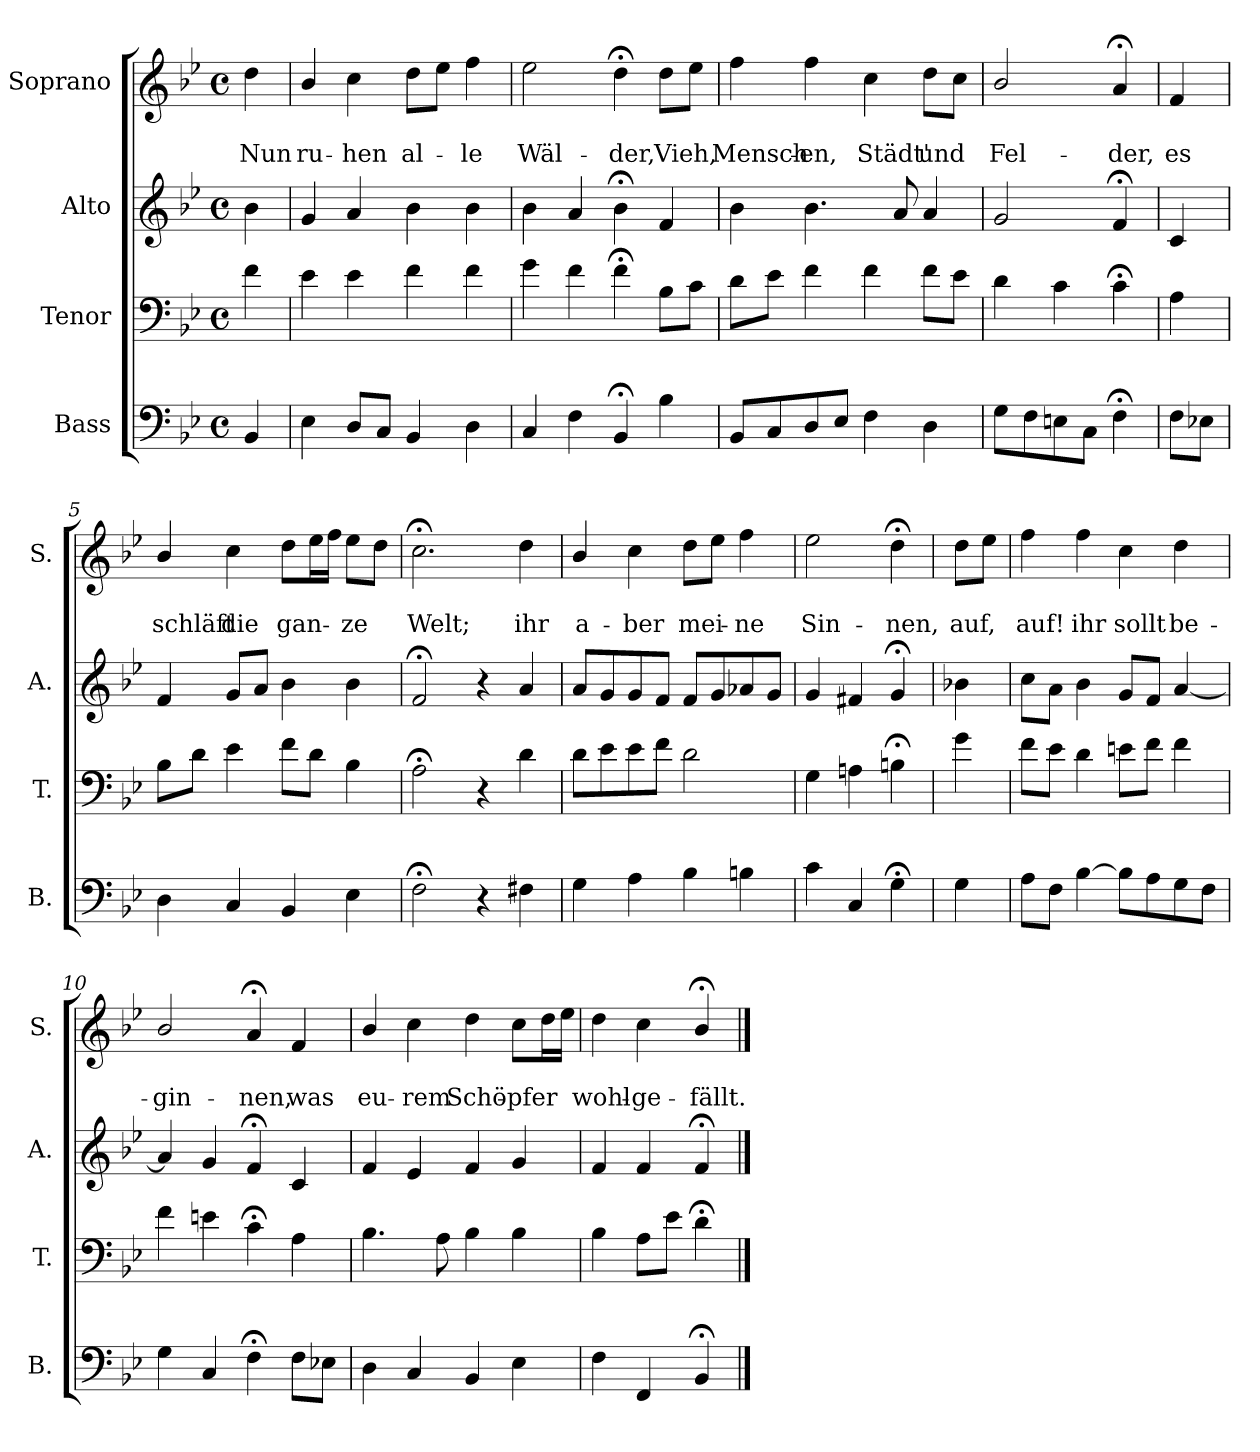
**kern	**kern	**kern	**kern	**text	**text
*part4	*part3	*part2	*part1	*part1	*part1
*staff4	*staff3	*staff2	*staff1	*staff1	*staff1
*I"Bass	*I"Tenor	*I"Alto	*I"Soprano	*	*
*I'B.	*I'T.	*I'A.	*I'S.	*	*
*clefF4	*clefF4	*clefG2	*clefG2	*	*
*k[b-e-]	*k[b-e-]	*k[b-e-]	*k[b-e-]	*	*
*B-:	*B-:	*B-:	*B-:	*	*
*M4/4	*M4/4	*M4/4	*M4/4	*	*
*met(c)	*met(c)	*met(c)	*met(c)	*	*
=	=	=	=	=	=
4BB-/	4f\	4b-\	4dd\	.	Nun
=1	=1	=1	=1	=1	=1
4E-\	4e-\	4g/	4b-/	.	ru-
8D/L	4e-\	4a/	4cc\	.	-hen
8C/J	.	.	.	.	.
4BB-/	4f\	4b-\	8dd\L	.	al-
.	.	.	8ee-\J	.	.
4D\	4f\	4b-\	4ff\	.	-le
=2	=2	=2	=2	=2	=2
4C/	4g\	4b-\	2ee-\	.	Wäl-
4F\	4f\	4a/	.	.	.
4BB-;</	4f;<\	4b-;<\	4dd;<\	.	-der,
4B-\	8B-\L	4f/	8dd\L	.	Vieh,
.	8c\J	.	8ee-\J	.	.
=3	=3	=3	=3	=3	=3
8BB-/L	8d\L	4b-\	4ff\	.	Mensch-
8C/	8e-\J	.	.	.	.
8D/	4f\	4.b-\	4ff\	.	-en,
8E-/J	.	.	.	.	.
4F\	4f\	.	4cc\	.	Städt'
.	.	8a/	.	.	.
4D\	8f\L	4a/	8dd\L	.	und
.	8e-\J	.	8cc\J	.	.
=4	=4	=4	=4	=4	=4
8G\L	4d\	2g/	2b-/	.	Fel-
8F\	.	.	.	.	.
8En\	4c\	.	.	.	.
8C\J	.	.	.	.	.
4F;<\	4c;<\	4f;</	4a;</	.	-der,
!!LO:LB:g=z
=4a	=4a	=4a	=4a	=4a	=4a
8F\L	4A\	4c/	4f/	.	es
8E-X\J	.	.	.	.	.
=5	=5	=5	=5	=5	=5
4D\	8B-\L	4f/	4b-/	.	schläft
.	8d\J	.	.	.	.
4C/	4e-\	8g/L	4cc\	.	die
.	.	8a/J	.	.	.
4BB-/	8f\L	4b-\	8dd\L	.	gan-
.	8d\J	.	16ee-\L	.	.
.	.	.	16ff\JJ	.	.
4E-\	4B-\	4b-\	8ee-\L	.	-ze
.	.	.	8dd\J	.	.
=6	=6	=6	=6	=6	=6
2F;<\	2A;<\	2f;</	2.cc;<\	.	Welt;
4r	4r	4r	.	.	.
4F#X\	4d\	4a/	4dd\	.	ihr
=7	=7	=7	=7	=7	=7
4G\	8d\L	8a/L	4b-/	.	a-
.	8e-\	8g/	.	.	.
4A\	8e-\	8g/	4cc\	.	-ber
.	8f\J	8f/J	.	.	.
4B-\	2d\	8f/L	8dd\L	.	mei-
.	.	8g/	8ee-\J	.	.
4Bn\	.	8a-X/	4ff\	.	-ne
.	.	8g/J	.	.	.
=8	=8	=8	=8	=8	=8
4c\	4G\	4g/	2ee-\	.	Sin-
4C/	4An\	4f#X/	.	.	.
4G;<\	4Bn;<\	4g;</	4dd;<\	.	-nen,
!!LO:PB:g=z
=8a	=8a	=8a	=8a	=8a	=8a
4G\	4g\	4b-X\	8dd\L	.	auf,
.	.	.	8ee-\J	.	.
=9	=9	=9	=9	=9	=9
8A\L	8f\L	8cc\L	4ff\	.	auf!
8F\J	8e-\J	8a\J	.	.	.
[4B-\	4d\	4b-\	4ff\	.	ihr
8B-\L]	8en\L	8g/L	4cc\	.	sollt
8A\	8f\J	8f/J	.	.	.
8G\	4f\	[4a/	4dd\	.	be-
8F\J	.	.	.	.	.
=10	=10	=10	=10	=10	=10
4G\	4f\	4a/]	2b-/	.	-gin-
4C/	4en\	4g/	.	.	.
4F;<\	4c;<\	4f;</	4a;</	.	-nen,
8F\L	4A\	4c/	4f/	.	was
8E-X\J	.	.	.	.	.
=11	=11	=11	=11	=11	=11
4D\	4.B-\	4f/	4b-/	.	eu-
4C/	.	4e-/	4cc\	.	-rem
.	8A\	.	.	.	.
4BB-/	4B-\	4f/	4dd\	.	Schö-
4E-\	4B-\	4g/	8cc\L	.	-pfer
.	.	.	16dd\L	.	.
.	.	.	16ee-\JJ	.	.
=12	=12	=12	=12	=12	=12
4F\	4B-\	4f/	4dd\	.	wohl-
4FF/	8A\L	4f/	4cc\	.	-ge-
.	8e-\J	.	.	.	.
4BB-;</	4d;<\	4f;</	4b-;</	.	-fällt.
==	==	==	==	==	==
*-	*-	*-	*-	*-	*-
